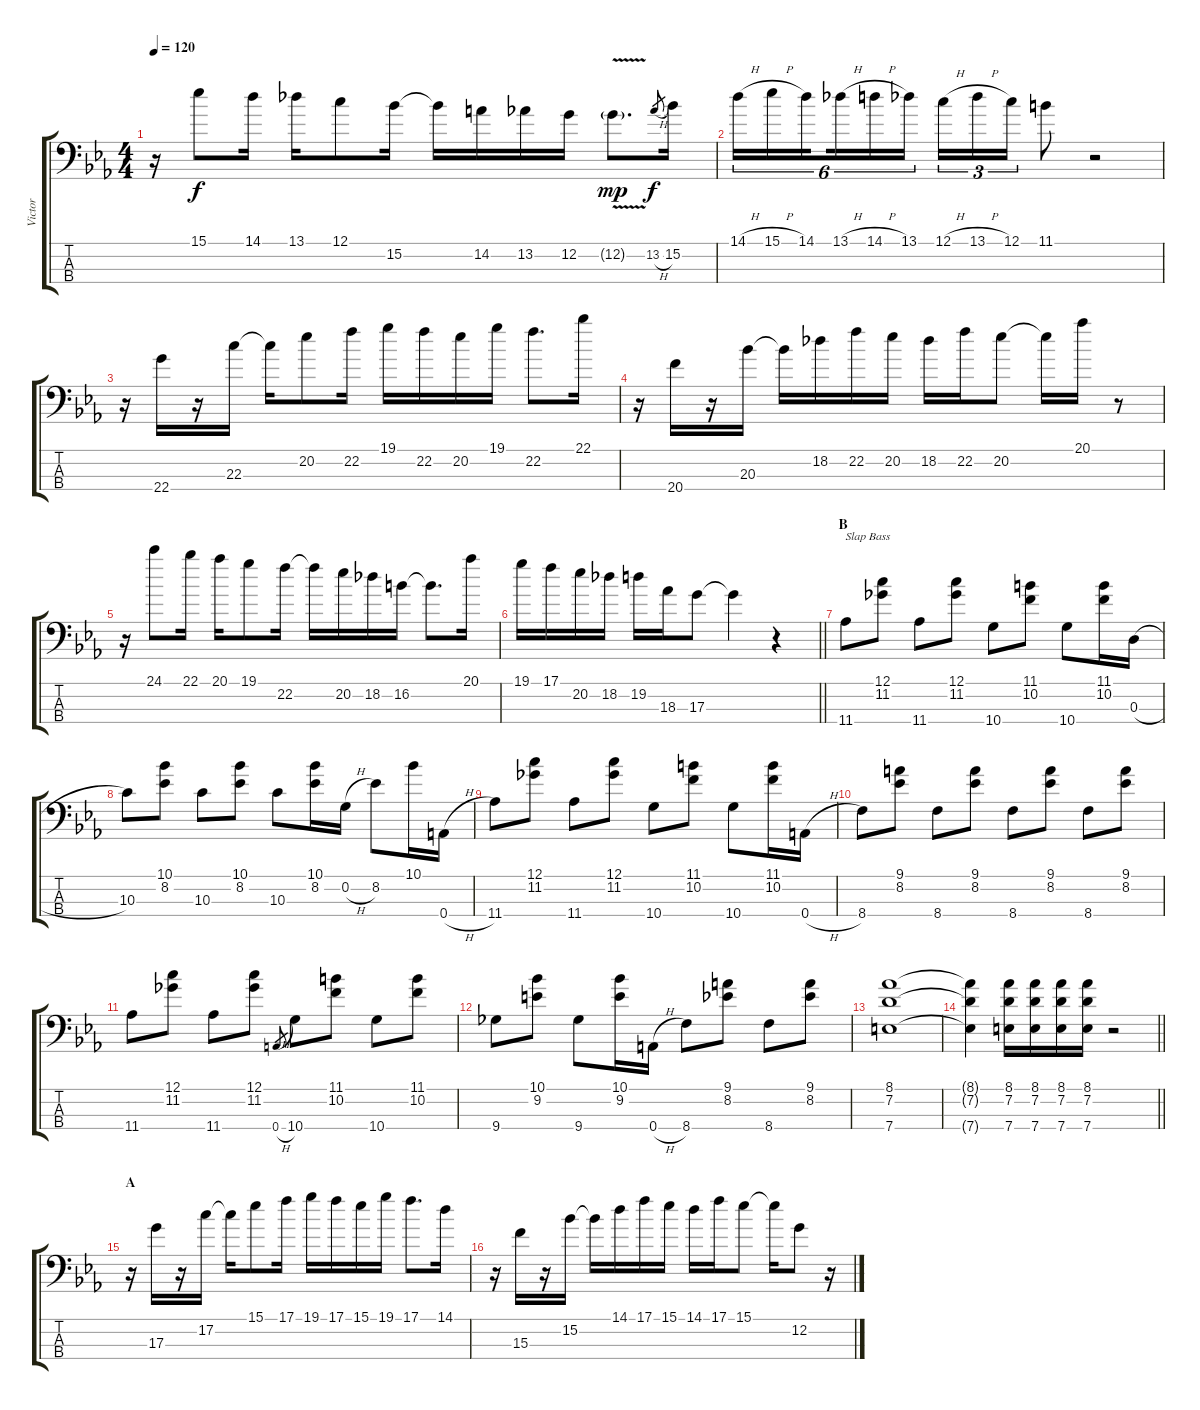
\track ("Victor" "Victor") {instrument electricbassfinger}
\staff {score tabs}
\tuning (C3 G2 D2 A1) {hide}
\ts (4 4)
\tempo 120
\clef f4
\ks eb
r.16{dy f} 15.1.8 14.1.16 13.1.16 12.1.8 15.2.16 15.2{t}.16 14.2.16 13.2.16 12.2.16 12.2{v g}.8{d dy mp} 13.2{h}.8{gr dy f} 15.2.16 |
14.1{h}.16{tu (6 4)} 15.1{h}.16{tu (6 4)} 14.1.16{tu (6 4) beam splitsecondary} 13.1{h}.16{tu (6 4)} 14.1{h}.16{tu (6 4)} 13.1.16{tu (6 4)} 12.1{h}.16{tu (3 2)} 13.1{h}.16{tu (3 2)} 12.1.16{tu (3 2)} 11.1.8 r.2 |
r.16 22.4.16 r.16 22.3.16 22.3{t}.16 20.2.8 22.2.16 19.1.16 22.2.16 20.2.16 19.1.16 22.2.8{d} 22.1.16 |
r.16 20.4.16 r.16 20.3.16 20.3{t}.16 18.2.16 22.2.16 20.2.16 18.2.16 22.2.16 20.2.8 20.2{t}.16 20.1.16 r.8 |
r.16 24.1.8 22.1.16 20.1.16 19.1.8 22.2.16 22.2{t}.16 20.2.16 18.2.16 16.2.16 16.2{t}.8{d} 20.1.16 |
\barLineRight lightlight
19.1.16 17.1.16 20.2.16 18.2.16 19.2.16 18.3.16 17.3.8 17.3{t}.4 r.4 |
\section ("" "B")
11.4.8{txt "Slap Bass" volume 10 instrument slapbass2} (12.1 11.2).8 11.4.8 (12.1 11.2).8 10.4.8 (11.1 10.2).8 10.4.8 (11.1 10.2).16 0.3{h}.16 |
10.3.8 (10.1 8.2).8 10.3.8 (10.1 8.2).8 10.3.8 (10.1 8.2).16 0.2{h}.16 8.2.8 10.1.16 0.4{h}.16 |
11.4.8 (12.1 11.2).8 11.4.8 (12.1 11.2).8 10.4.8 (11.1 10.2).8 10.4.8 (11.1 10.2).16 0.4{h}.16 |
8.4.8 (9.1 8.2).8 8.4.8 (9.1 8.2).8 8.4.8 (9.1 8.2).8 8.4.8 (9.1 8.2).8 |
11.4.8 (12.1 11.2).8 11.4.8 (12.1 11.2).8 0.4{h}.8{gr} 10.4.8 (11.1 10.2).8 10.4.8 (11.1 10.2).8 |
9.4.8 (10.1 9.2).8 9.4.8 (10.1 9.2).16 0.4{h}.16 8.4.8 (9.1 8.2).8 8.4.8 (9.1 8.2).8 |
(8.1 7.2 7.4).1{instrument electricbassfinger} |
\barLineRight lightlight
(8.1{t} 7.2{t} 7.4{t}).4 (8.1 7.2 7.4).16 (8.1 7.2 7.4).16 (8.1 7.2 7.4).16 (8.1 7.2 7.4).16 r.2 |
\section ("" "A")
r.16 17.3.16 r.16 17.2.16 17.2{t}.16 15.1.8 17.1.16 19.1.16 17.1.16 15.1.16 19.1.16 17.1.8{d} 14.1.16 |
r.16 15.3.16 r.16 15.2.16 15.2{t}.16 14.1.16 17.1.16 15.1.16 14.1.16 17.1.16 15.1.8 15.1{t}.16 12.2.8 r.16
